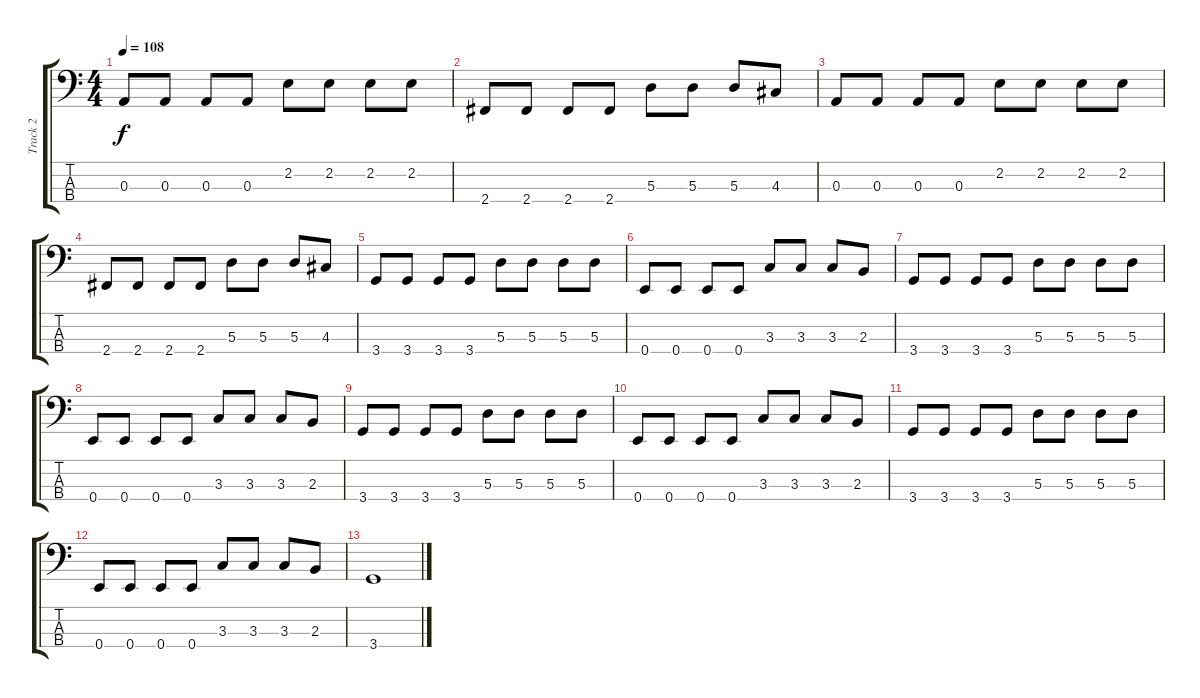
\track ("Track 2" "Track 2") {instrument electricbasspick}
\staff {score tabs}
\tuning (G2 D2 A1 E1) {hide}
\ts (4 4)
\tempo 108
\clef f4
\ks c
0.3.8{dy f} 0.3.8 0.3.8 0.3.8 2.2.8 2.2.8 2.2.8 2.2.8 |
2.4.8 2.4.8 2.4.8 2.4.8 5.3.8 5.3.8 5.3.8 4.3.8 |
0.3.8 0.3.8 0.3.8 0.3.8 2.2.8 2.2.8 2.2.8 2.2.8 |
2.4.8 2.4.8 2.4.8 2.4.8 5.3.8 5.3.8 5.3.8 4.3.8 |
3.4.8 3.4.8 3.4.8 3.4.8 5.3.8 5.3.8 5.3.8 5.3.8 |
0.4.8 0.4.8 0.4.8 0.4.8 3.3.8 3.3.8 3.3.8 2.3.8 |
3.4.8 3.4.8 3.4.8 3.4.8 5.3.8 5.3.8 5.3.8 5.3.8 |
0.4.8 0.4.8 0.4.8 0.4.8 3.3.8 3.3.8 3.3.8 2.3.8 |
3.4.8 3.4.8 3.4.8 3.4.8 5.3.8 5.3.8 5.3.8 5.3.8 |
0.4.8 0.4.8 0.4.8 0.4.8 3.3.8 3.3.8 3.3.8 2.3.8 |
3.4.8 3.4.8 3.4.8 3.4.8 5.3.8 5.3.8 5.3.8 5.3.8 |
0.4.8 0.4.8 0.4.8 0.4.8 3.3.8 3.3.8 3.3.8 2.3.8 |
3.4.1
